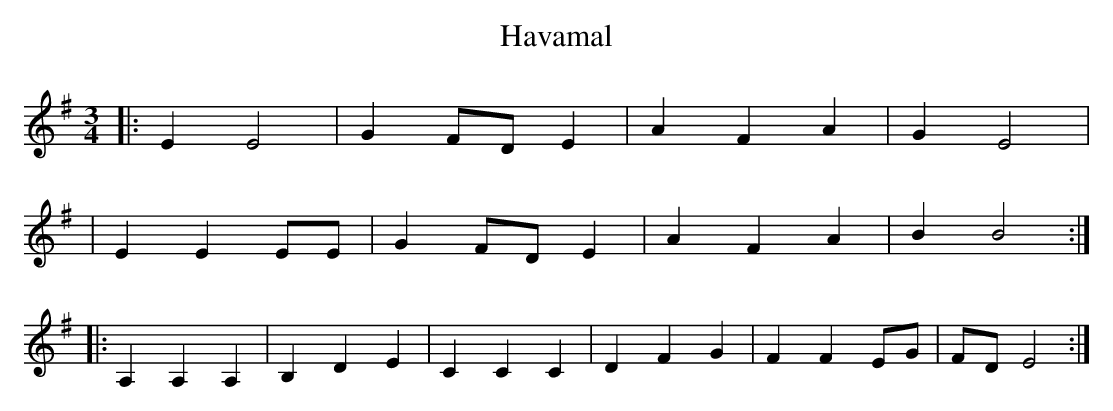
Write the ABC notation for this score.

X:1
T: Havamal
M:3/4
L:1/8
K:Em
|: E2 E4 | G2 FD E2 | A2 F2 A2 | G2 E4 |
| E2 E2 EE | G2 FD E2 | A2 F2 A2 | B2 B4:|
|: A,2 A,2 A,2 | B,2 D2 E2 | C2 C2 C2 | D2 F2 G2 |F2 F2 EG | FD E4 :|
